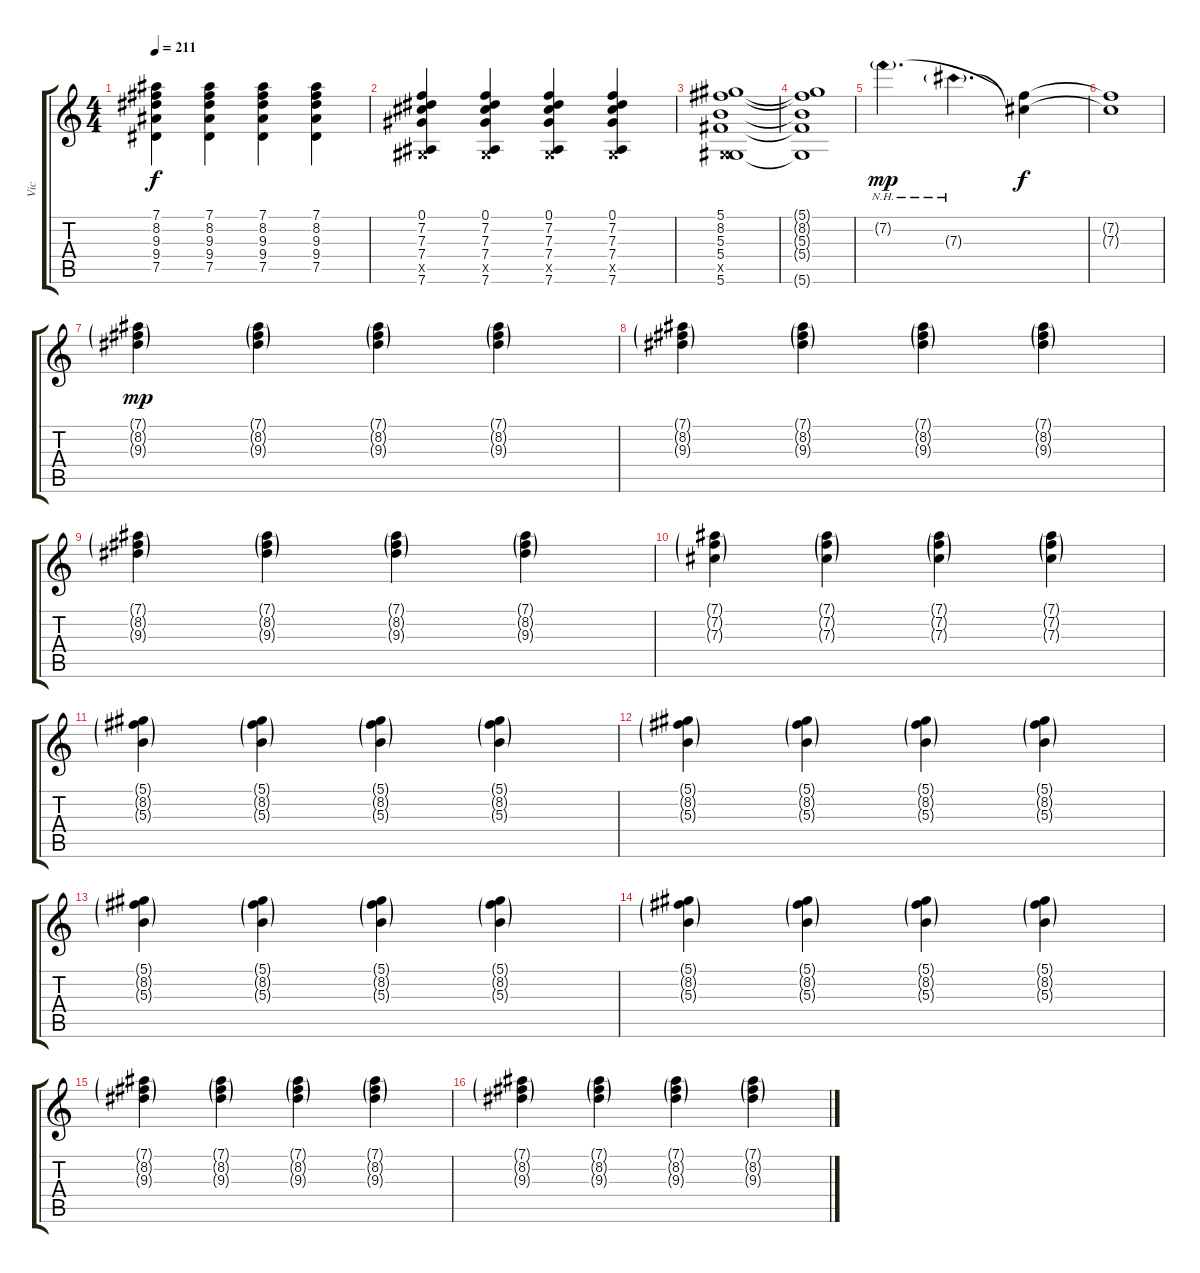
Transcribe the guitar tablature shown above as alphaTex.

\track ("Vic " "Vic ") {instrument distortionguitar}
\staff {score tabs}
\tuning (Eb4 Bb3 Gb3 Db3 Ab2 Eb2) {hide}
\ts (4 4)
\tempo 211
\clef g2
\ks c
(7.1{t} 8.2{t} 9.3{t} 9.4{t} 7.5{t}).4{dy f} (7.1 8.2 9.3 9.4 7.5).4 (7.1 8.2 9.3 9.4 7.5).4 (7.1 8.2 9.3 9.4 7.5).4 |
(0.1 7.2 7.3 7.4 0.5{x} 7.6).4 (0.1 7.2 7.3 7.4 0.5{x} 7.6).4 (0.1 7.2 7.3 7.4 0.5{x} 7.6).4 (0.1 7.2 7.3 7.4 0.5{x} 7.6).4 |
(5.1 8.2 5.3 5.4 0.5{x} 5.6).1 |
(5.1{t} 8.2{t} 5.3{t} 5.4{t} 5.6{t}).1 |
7.2{nh g}.4{d dy mp} 7.3{nh g}.4{d} (7.2{t} 7.3{t}).4{dy f} |
(7.2{t} 7.3{t}).1 |
(7.1{g} 8.2{g} 9.3{g}).4{dy mp volume 10 instrument distortionguitar} (7.1{g} 8.2{g} 9.3{g}).4 (7.1{g} 8.2{g} 9.3{g}).4 (7.1{g} 8.2{g} 9.3{g}).4 |
(7.1{g} 8.2{g} 9.3{g}).4 (7.1{g} 8.2{g} 9.3{g}).4 (7.1{g} 8.2{g} 9.3{g}).4 (7.1{g} 8.2{g} 9.3{g}).4 |
(7.1{g} 8.2{g} 9.3{g}).4 (7.1{g} 8.2{g} 9.3{g}).4 (7.1{g} 8.2{g} 9.3{g}).4 (7.1{g} 8.2{g} 9.3{g}).4 |
(7.1{g} 7.2{g} 7.3{g}).4 (7.1{g} 7.2{g} 7.3{g}).4 (7.1{g} 7.2{g} 7.3{g}).4 (7.1{g} 7.2{g} 7.3{g}).4 |
(5.1{g} 8.2{g} 5.3{g}).4 (5.1{g} 8.2{g} 5.3{g}).4 (5.1{g} 8.2{g} 5.3{g}).4 (5.1{g} 8.2{g} 5.3{g}).4 |
(5.1{g} 8.2{g} 5.3{g}).4 (5.1{g} 8.2{g} 5.3{g}).4 (5.1{g} 8.2{g} 5.3{g}).4 (5.1{g} 8.2{g} 5.3{g}).4 |
(5.1{g} 8.2{g} 5.3{g}).4 (5.1{g} 8.2{g} 5.3{g}).4 (5.1{g} 8.2{g} 5.3{g}).4 (5.1{g} 8.2{g} 5.3{g}).4 |
(5.1{g} 8.2{g} 5.3{g}).4 (5.1{g} 8.2{g} 5.3{g}).4 (5.1{g} 8.2{g} 5.3{g}).4 (5.1{g} 8.2{g} 5.3{g}).4 |
(7.1{g} 8.2{g} 9.3{g}).4 (7.1{g} 8.2{g} 9.3{g}).4 (7.1{g} 8.2{g} 9.3{g}).4 (7.1{g} 8.2{g} 9.3{g}).4 |
(7.1{g} 8.2{g} 9.3{g}).4 (7.1{g} 8.2{g} 9.3{g}).4 (7.1{g} 8.2{g} 9.3{g}).4 (7.1{g} 8.2{g} 9.3{g}).4
